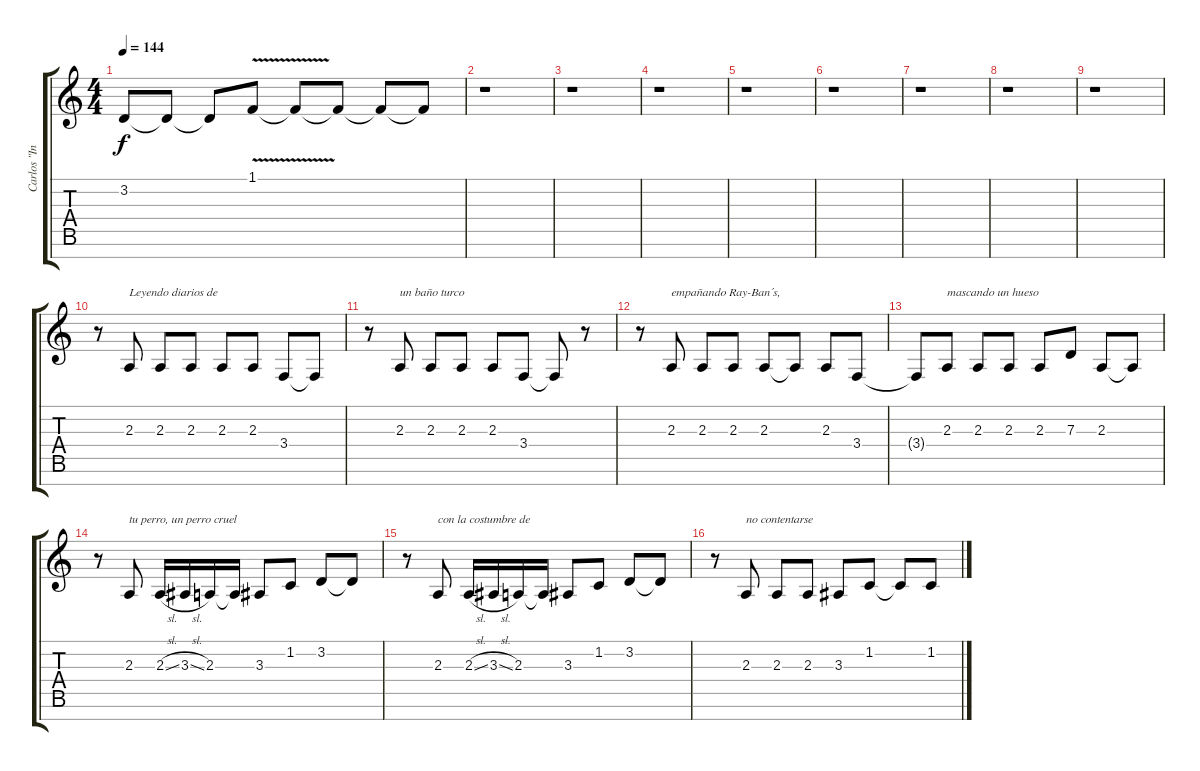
\track ("Carlos \"Indio\" Solari" "Carlos \"In") {instrument lead2sawtooth}
\staff {score tabs}
\tuning (E4 B3 G3 D3 A2 E2 B1) {hide}
\ts (4 4)
\tempo 144
\clef g2
\ks c
3.2.8{dy f} 3.2{t}.8 3.2{t}.8 1.1{v}.8 1.1{t}.8 1.1{t}.8 1.1{t}.8 1.1{t}.8 |
r.1 |
r.1 |
r.1 |
r.1 |
r.1 |
r.1 |
r.1 |
r.1 |
r.8 2.3.8{txt "Leyendo diarios de "} 2.3.8 2.3.8 2.3.8 2.3.8 3.4.8 3.4{t}.8 |
r.8 2.3.8{txt "un baño turco"} 2.3.8 2.3.8 2.3.8 3.4.8 3.4{t}.8 r.8 |
r.8 2.3.8{txt "empañando Ray-Ban´s, "} 2.3.8 2.3.8 2.3.8 2.3{t}.8 2.3.8 3.4.8 |
3.4{t}.8 2.3.8{txt "mascando un hueso"} 2.3.8 2.3.8 2.3.8 7.3.8 2.3.8 2.3{t}.8 |
r.8 2.3.8{txt "tu perro, un perro cruel"} 2.3{sl}.16 3.3{sl}.16 2.3.16 2.3{t}.16 3.3.8 1.2.8 3.2.8 3.2{t}.8 |
r.8 2.3.8{txt "con la costumbre de "} 2.3{sl}.16 3.3{sl}.16 2.3.16 2.3{t}.16 3.3.8 1.2.8 3.2.8 3.2{t}.8 |
r.8 2.3.8{txt "no contentarse "} 2.3.8 2.3.8 3.3.8 1.2.8 1.2{t}.8 1.2.8
